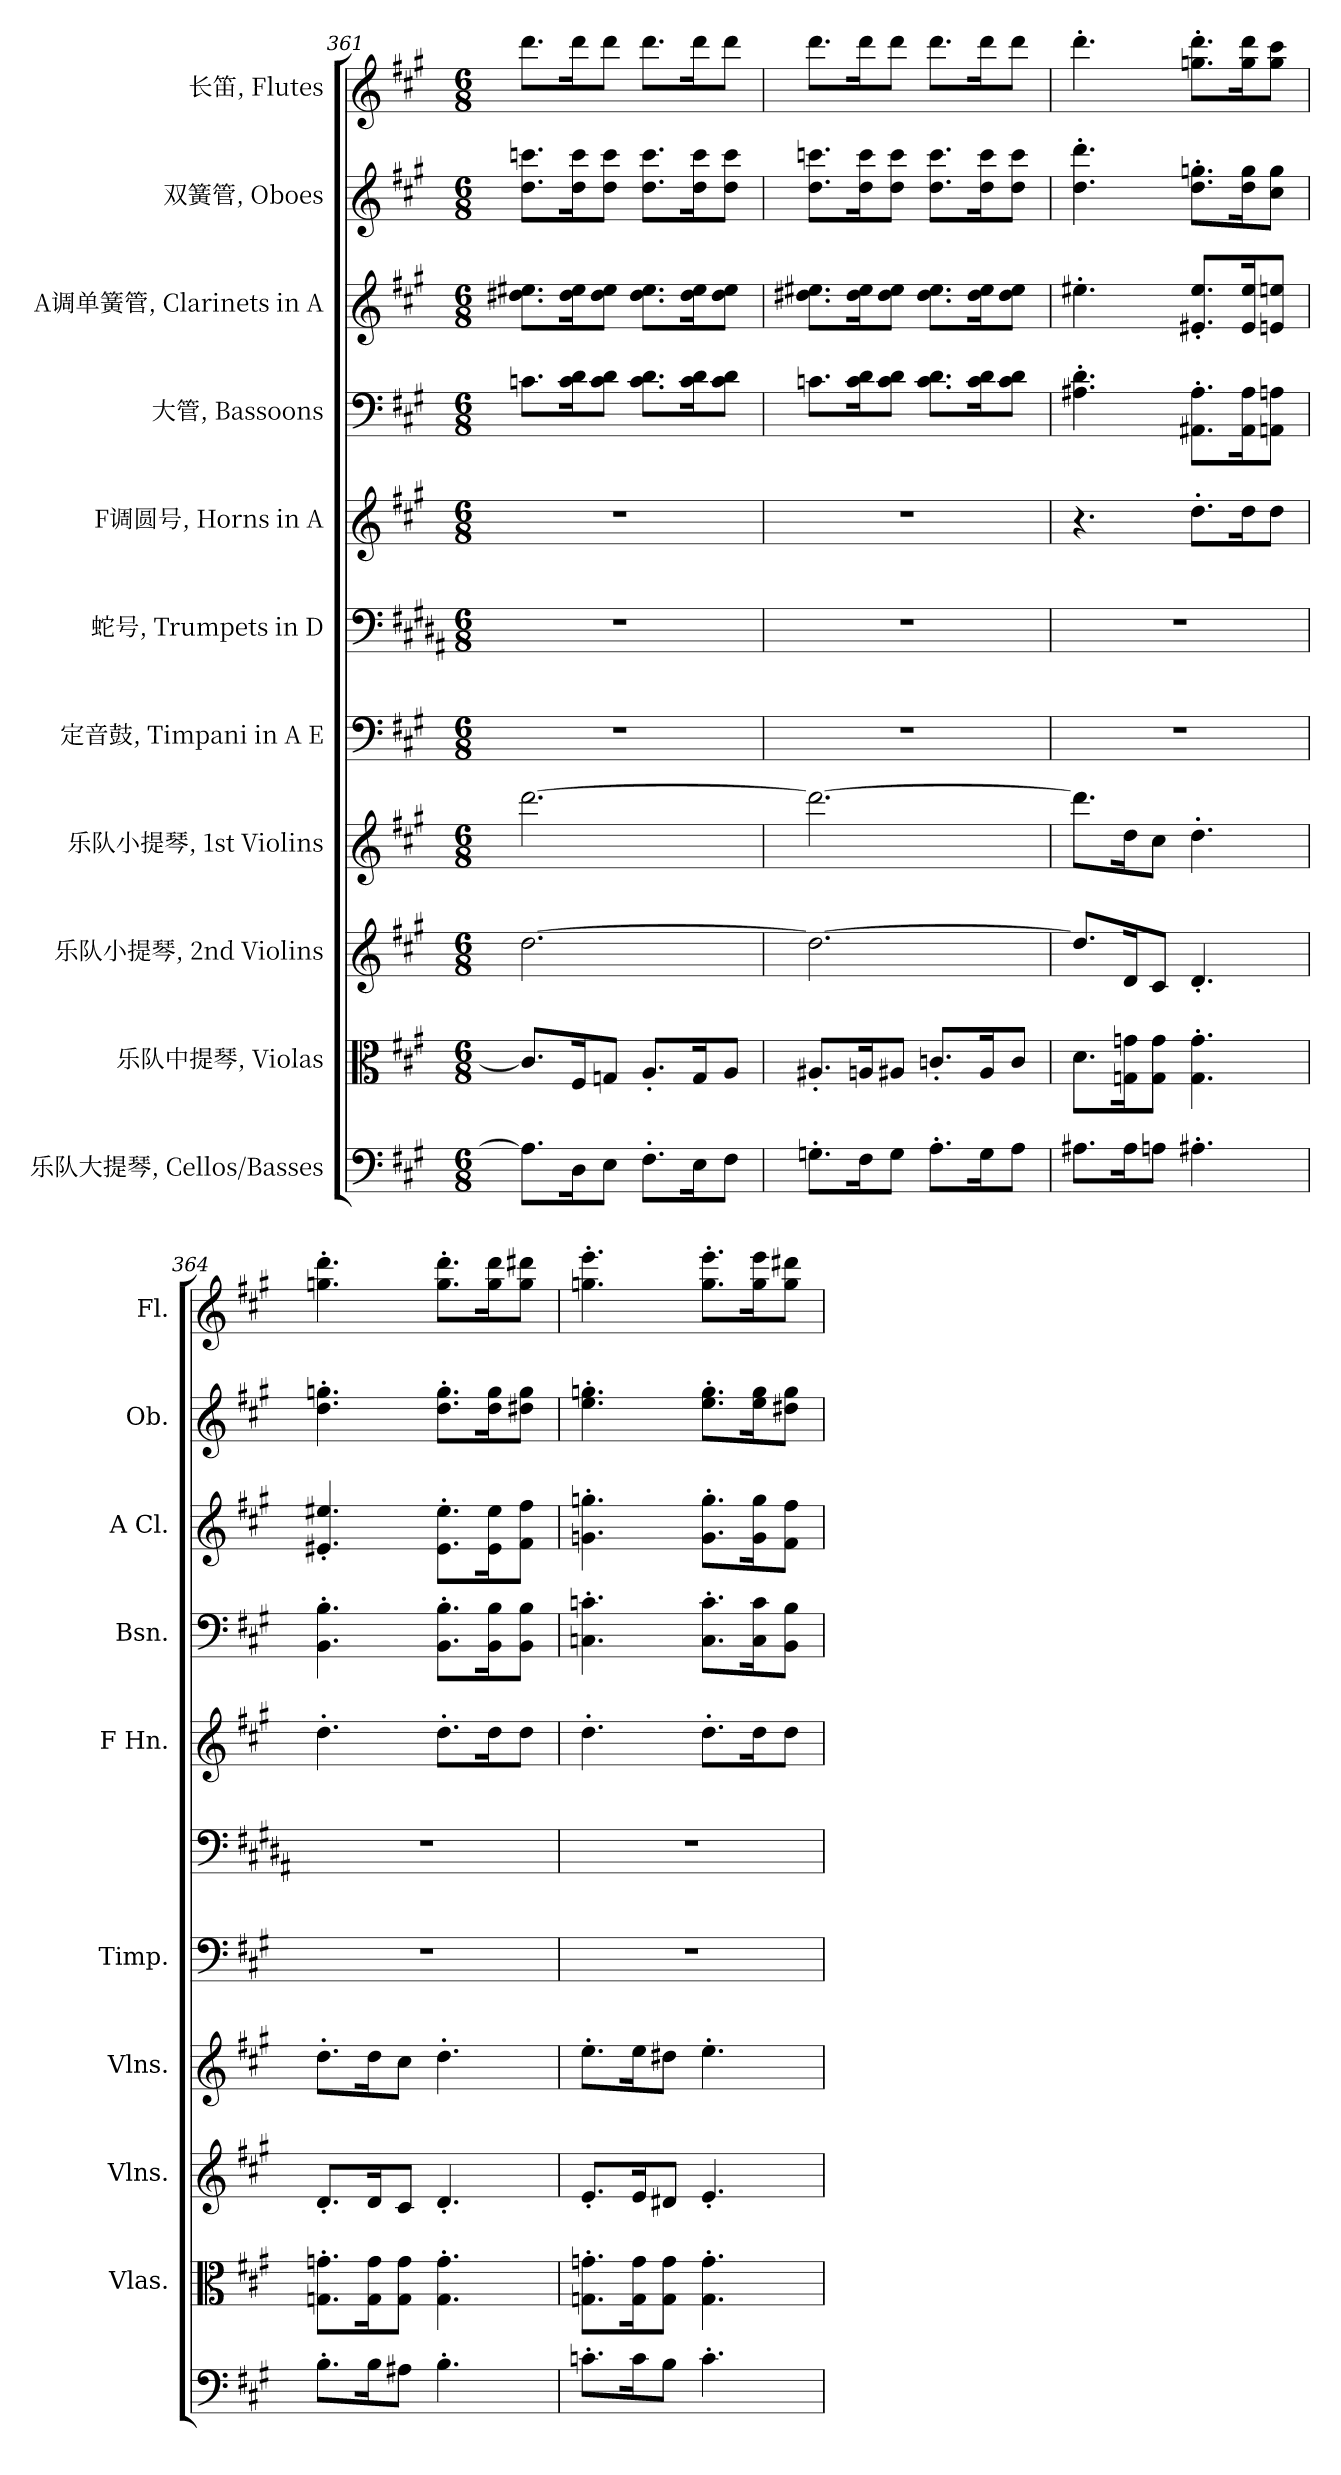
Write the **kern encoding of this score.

**kern	**kern	**kern	**kern	**kern	**kern	**kern	**kern	**kern	**kern	**kern
*part11	*part10	*part9	*part8	*part7	*part6	*part5	*part4	*part3	*part2	*part1
*staff11	*staff10	*staff9	*staff8	*staff7	*staff6	*staff5	*staff4	*staff3	*staff2	*staff1
*I"乐队大提琴, Cellos/Basses	*I"乐队中提琴, Violas	*I"乐队小提琴, 2nd Violins	*I"乐队小提琴, 1st Violins	*I"定音鼓, Timpani in A E	*I"蛇号, Trumpets in D	*I"F调圆号, Horns in A	*I"大管, Bassoons	*I"A调单簧管, Clarinets in A	*I"双簧管, Oboes	*I"长笛, Flutes
*	*I'Vlas.	*I'Vlns.	*I'Vlns.	*I'Timp.	*	*I'F Hn.	*I'Bsn.	*I'A Cl.	*I'Ob.	*I'Fl.
!!LO:PB:g=z
*clefF4	*clefC3	*clefG2	*clefG2	*clefF4	*clefF4	*clefG2	*clefF4	*clefG2	*clefG2	*clefG2
*	*	*	*	*	*ITrd1c2	*ITrd4c7	*	*ITrd2c3	*	*
*k[f#c#g#]	*k[f#c#g#]	*k[f#c#g#]	*k[f#c#g#]	*k[f#c#g#]	*k[f#c#g#]	*k[f#c#]	*k[f#c#g#]	*k[f#c#g#d#a#e#]	*k[f#c#g#]	*k[f#c#g#]
*M6/8	*M6/8	*M6/8	*M6/8	*M6/8	*M6/8	*M6/8	*M6/8	*M6/8	*M6/8	*M6/8
=361	=361	=361	=361	=361	=361	=361	=361	=361	=361	=361
8.A\L]	8.c/L]	[2.dd\	[2.ddd\	2.r	2.r	2.r	8.cn\L	8.b#X\ 8.cc##X\L	8.dd\ 8.cccn\L	8.ddd\L
16D\K	16F#/K	.	.	.	.	.	16c\ 16d\K	16b#\ 16cc##\K	16dd\ 16ccc\K	16ddd\K
8E\J	8Gn/J	.	.	.	.	.	8c\ 8d\J	8b#\ 8cc##\J	8dd\ 8ccc\J	8ddd\J
8.F#'\L	8.A'/L	.	.	.	.	.	8.c\ 8.d\L	8.b#\ 8.cc##\L	8.dd\ 8.ccc\L	8.ddd\L
16E\K	16G/K	.	.	.	.	.	16c\ 16d\K	16b#\ 16cc##\K	16dd\ 16ccc\K	16ddd\K
8F#\J	8A/J	.	.	.	.	.	8c\ 8d\J	8b#\ 8cc##\J	8dd\ 8ccc\J	8ddd\J
=362	=362	=362	=362	=362	=362	=362	=362	=362	=362	=362
8.Gn'\L	8.A#X'/L	2.dd\_	2.ddd\_	2.r	2.r	2.r	8.cn\L	8.b#X\ 8.cc##X\L	8.dd\ 8.cccn\L	8.ddd\L
16F#\K	16An/K	.	.	.	.	.	16c\ 16d\K	16b#\ 16cc##\K	16dd\ 16ccc\K	16ddd\K
8G\J	8A#X/J	.	.	.	.	.	8c\ 8d\J	8b#\ 8cc##\J	8dd\ 8ccc\J	8ddd\J
8.A'\L	8.cn'/L	.	.	.	.	.	8.c\ 8.d\L	8.b#\ 8.cc##\L	8.dd\ 8.ccc\L	8.ddd\L
16G\K	16A#/K	.	.	.	.	.	16c\ 16d\K	16b#\ 16cc##\K	16dd\ 16ccc\K	16ddd\K
8A\J	8c/J	.	.	.	.	.	8c\ 8d\J	8b#\ 8cc##\J	8dd\ 8ccc\J	8ddd\J
=363	=363	=363	=363	=363	=363	=363	=363	=363	=363	=363
8.A#X\L	8.d\L	8.dd/L]	8.ddd\L]	2.r	2.r	4.r	4.A#X\' 4.d\'	4.cc##X'\	4.dd\' 4.ddd\'	4.ddd'\
16A#\K	16Gn\ 16gn\K	16d/K	16dd\K	.	.	.	.	.	.	.
8An\J	8G\ 8g\J	8c#/J	8cc#\J	.	.	.	.	.	.	.
4.A#X'\	4.G\' 4.g\'	4.d'/	4.dd'\	.	.	8.g'\L	8.AA#X\' 8.A#\'L	8.c##X/' 8.cc##/'L	8.dd\' 8.ggn\'L	8.ggn\' 8.ddd\'L
.	.	.	.	.	.	16g\K	16AA#\ 16A#\K	16c##/ 16cc##/K	16dd\ 16gg\K	16gg\ 16ddd\K
.	.	.	.	.	.	8g\J	8AAn\ 8An\J	8c#X/ 8cc#X/J	8cc#\ 8gg\J	8gg\ 8ccc#\J
!!LO:PB:g=z
=364	=364	=364	=364	=364	=364	=364	=364	=364	=364	=364
8.B'\L	8.Gn\' 8.gn\'L	8.d'/L	8.dd'\L	2.r	2.r	4.g'\	4.BB\' 4.B\'	4.c##X/' 4.cc##X/'	4.dd\' 4.ggn\'	4.ggn\' 4.ddd\'
16B\K	16G\ 16g\K	16d/K	16dd\K	.	.	.	.	.	.	.
8A#X\J	8G\ 8g\J	8c#/J	8cc#\J	.	.	.	.	.	.	.
4.B'\	4.G\' 4.g\'	4.d'/	4.dd'\	.	.	8.g'\L	8.BB\' 8.B\'L	8.c##\' 8.cc##\'L	8.dd\' 8.gg\'L	8.gg\' 8.ddd\'L
.	.	.	.	.	.	16g\K	16BB\ 16B\K	16c##\ 16cc##\K	16dd\ 16gg\K	16gg\ 16ddd\K
.	.	.	.	.	.	8g\J	8BB\ 8B\J	8d#\ 8dd#\J	8dd#X\ 8gg\J	8gg\ 8ddd#X\J
=365	=365	=365	=365	=365	=365	=365	=365	=365	=365	=365
8.cn'\L	8.Gn\' 8.gn\'L	8.e'/L	8.ee'\L	2.r	2.r	4.g'\	4.Cn\' 4.cn\'	4.en\' 4.een\'	4.ee\' 4.ggn\'	4.ggn\' 4.eee\'
16c\K	16G\ 16g\K	16e/K	16ee\K	.	.	.	.	.	.	.
8B\J	8G\ 8g\J	8d#X/J	8dd#X\J	.	.	.	.	.	.	.
4.c'\	4.G\' 4.g\'	4.e'/	4.ee'\	.	.	8.g'\L	8.C\' 8.c\'L	8.e\' 8.ee\'L	8.ee\' 8.gg\'L	8.gg\' 8.eee\'L
.	.	.	.	.	.	16g\K	16C\ 16c\K	16e\ 16ee\K	16ee\ 16gg\K	16gg\ 16eee\K
.	.	.	.	.	.	8g\J	8BB\ 8B\J	8d#\ 8dd#\J	8dd#X\ 8gg\J	8gg\ 8ddd#X\J
=	=	=	=	=	=	=	=	=	=	=
*-	*-	*-	*-	*-	*-	*-	*-	*-	*-	*-
